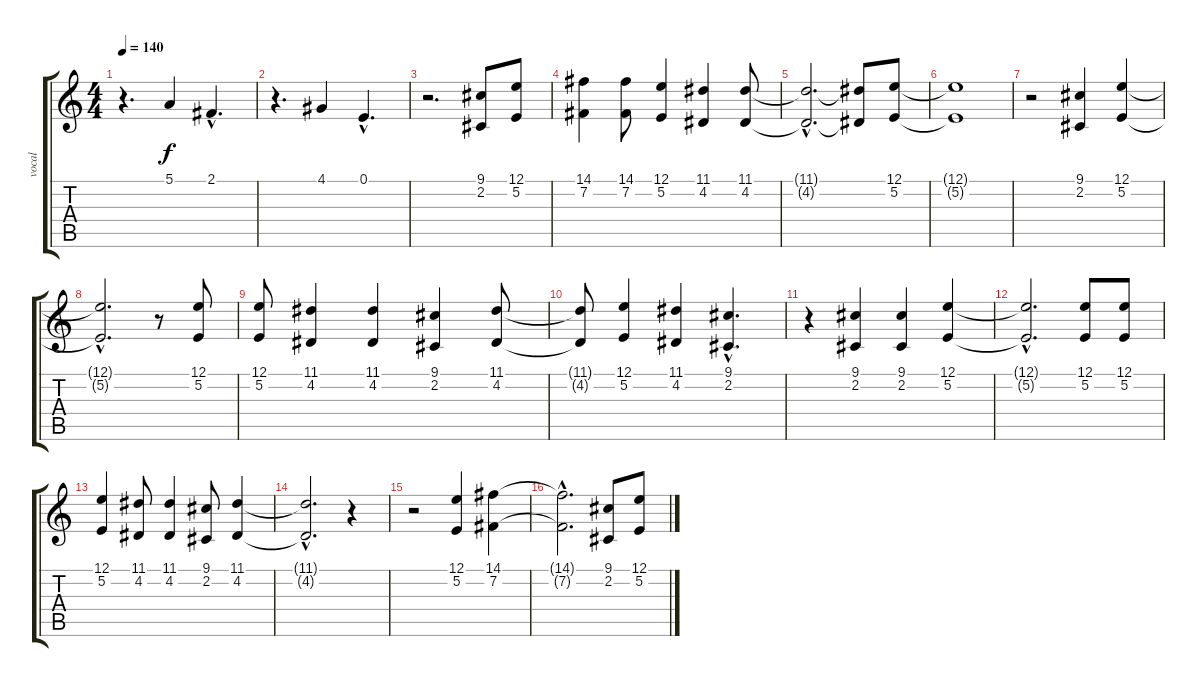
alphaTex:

\track ("vocal" "vocal") {instrument violin}
\staff {score tabs}
\tuning (E4 B3 G3 D3 A2 E2) {hide}
\ts (4 4)
\tempo 140
\clef g2
\ks c
r.4{d dy mp} 5.1.4{dy f} 2.1{hac}.4{d} |
r.4{d} 4.1.4 0.1{hac}.4{d} |
r.2{d} (9.1 2.2).8 (12.1 5.2).8 |
(14.1 7.2).4 (14.1 7.2).8 (12.1 5.2).4 (11.1 4.2).4 (11.1 4.2).8 |
(11.1{hac t} 4.2{hac t}).2{d} (11.1{t} 4.2{t}).8 (12.1 5.2).8 |
(12.1{t} 5.2{t}).1 |
r.2 (9.1 2.2).4 (12.1 5.2).4 |
(12.1{hac t} 5.2{hac t}).2{d} r.8 (12.1 5.2).8 |
(12.1 5.2).8 (11.1 4.2).4 (11.1 4.2).4 (9.1 2.2).4 (11.1 4.2).8 |
(11.1{t} 4.2{t}).8 (12.1 5.2).4 (11.1 4.2).4 (9.1{hac} 2.2{hac}).4{d} |
r.4 (9.1 2.2).4 (9.1 2.2).4 (12.1 5.2).4 |
(12.1{hac t} 5.2{hac t}).2{d} (12.1 5.2).8 (12.1 5.2).8 |
(12.1 5.2).4 (11.1 4.2).8 (11.1 4.2).4 (9.1 2.2).8 (11.1 4.2).4 |
(11.1{hac t} 4.2{hac t}).2{d} r.4 |
r.2 (12.1 5.2).4{instrument violin} (14.1 7.2).4 |
(14.1{hac t} 7.2{hac t}).2{d} (9.1 2.2).8 (12.1 5.2).8
